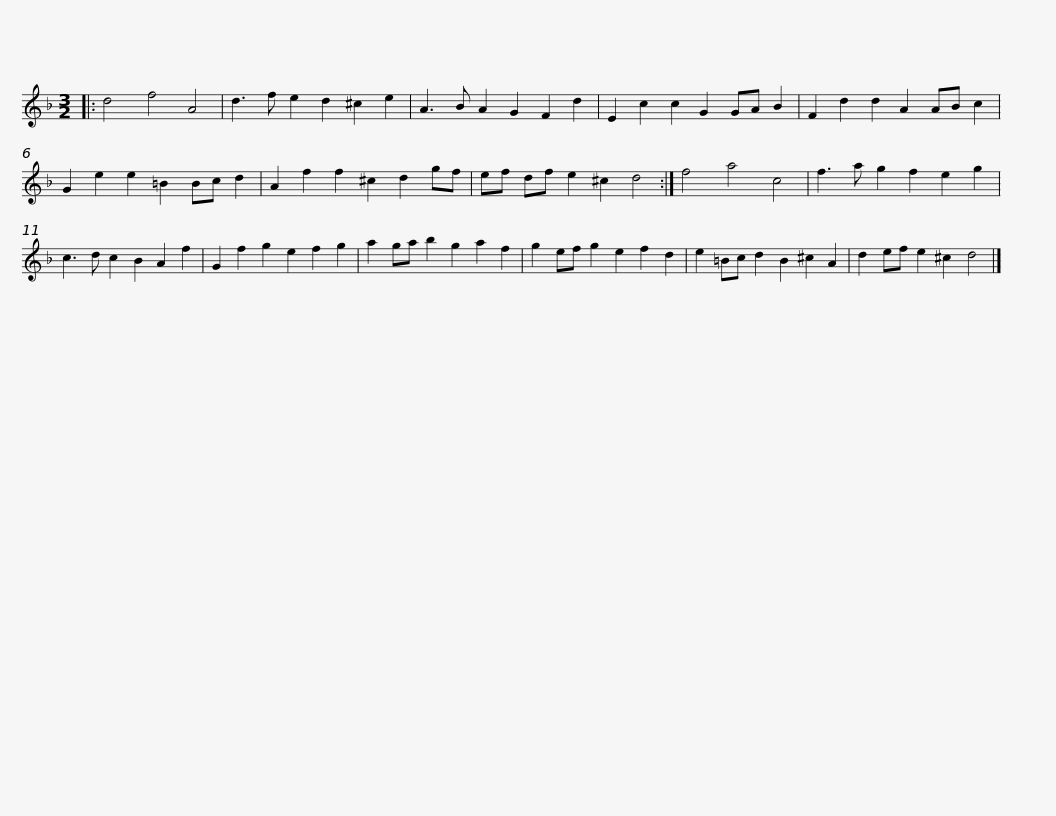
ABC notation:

X:1
L:1/8
M:3/2
I:linebreak $
K:Dmin
V:1 treble
V:1
|: d4 f4 A4 | d3 f e2 d2 ^c2 e2 | A3 B A2 G2 F2 d2 | E2 c2 c2 G2 GA B2 | F2 d2 d2 A2 AB c2 | %5
 G2 e2 e2 =B2 Bc d2 |$ A2 f2 f2 ^c2 d2 gf | ef df e2 ^c2 d4 :| f4 a4 c4 | f3 a g2 f2 e2 g2 | %10
 c3 d c2 B2 A2 f2 | G2 f2 g2 e2 f2 g2 |$ a2 ga b2 g2 a2 f2 | g2 ef g2 e2 f2 d2 | e2 =Bc d2 B2 ^c2 A2 | %15
 d2 ef e2 ^c2 d4 |] %16
